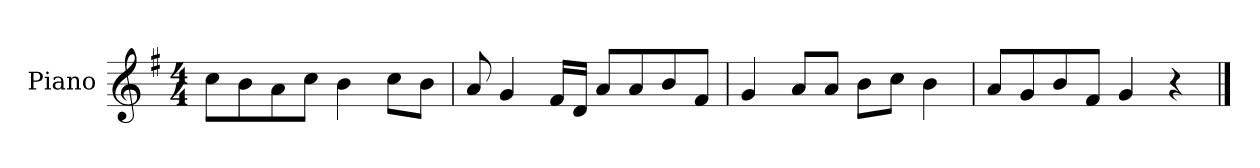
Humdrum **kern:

**kern
*part1
*staff1
*I"Piano
*I'P-no
*clefG2
*k[f#]
*M4/4
*MM90
=1
8cc\L
8b\
8a\
8cc\J
4b\
8cc\L
8b\J
=2
8a/
4g/
16f#/LL
16d/JJ
8a/L
8a/
8b/
8f#/J
=3
4g/
8a/L
8a/J
8b\L
8cc\J
4b\
=4
8a/L
8g/
8b/
8f#/J
4g/
4r
==
*-
